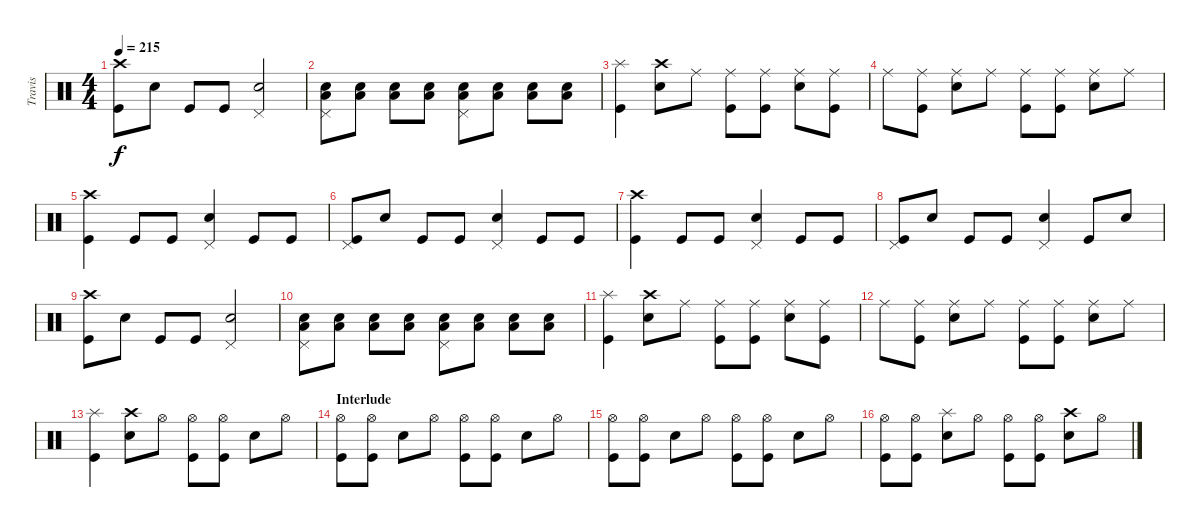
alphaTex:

\track ("Travis" "Travis") {instrument percussion}
\staff {score}
\articulation defaults
\ts (4 4)
\tempo 215
\clef neutral
\ks c
("Crash high (hit)" "Kick (hit)").8{dy f} "Snare (hit) 2".8 "Kick (hit)".8 "Kick (hit)".8 ("Pedal Hi-Hat (hit)" "Snare (hit) 2").2 |
("Pedal Hi-Hat (hit)" "Low Tom (hit)" "Snare (hit) 2").8 ("Low Tom (hit)" "Snare (hit) 2").8 ("Low Tom (hit)" "Snare (hit) 2").8 ("Low Tom (hit)" "Snare (hit) 2").8 ("Pedal Hi-Hat (hit)" "Low Tom (hit)" "Snare (hit) 2").8 ("Low Tom (hit)" "Snare (hit) 2").8 ("Low Tom (hit)" "Snare (hit) 2").8 ("Low Tom (hit)" "Snare (hit) 2").8 |
("Splash (hit)" "Kick (hit)").4 ("Crash high (hit)" "Snare (hit) 2").8 "Ride (middle)".8 ("Ride (middle)" "Kick (hit)").8 ("Ride (middle)" "Kick (hit)").8 ("Ride (middle)" "Snare (hit) 2").8 ("Ride (middle)" "Kick (hit)").8 |
"Ride (middle)".8 ("Ride (middle)" "Kick (hit)").8 ("Ride (middle)" "Snare (hit) 2").8 "Ride (middle)".8 ("Ride (middle)" "Kick (hit)").8 ("Ride (middle)" "Kick (hit)").8 ("Ride (middle)" "Snare (hit) 2").8 "Ride (middle)".8 |
("Crash high (hit)" "Kick (hit)").4 "Kick (hit)".8 "Kick (hit)".8 ("Pedal Hi-Hat (hit)" "Snare (hit) 2").4 "Kick (hit)".8 "Kick (hit)".8 |
("Pedal Hi-Hat (hit)" "Kick (hit)").8 "Snare (hit) 2".8 "Kick (hit)".8 "Kick (hit)".8 ("Pedal Hi-Hat (hit)" "Snare (hit) 2").4 "Kick (hit)".8 "Kick (hit)".8 |
("Crash high (hit)" "Kick (hit)").4 "Kick (hit)".8 "Kick (hit)".8 ("Pedal Hi-Hat (hit)" "Snare (hit) 2").4 "Kick (hit)".8 "Kick (hit)".8 |
("Pedal Hi-Hat (hit)" "Kick (hit)").8 "Snare (hit) 2".8 "Kick (hit)".8 "Kick (hit)".8 ("Pedal Hi-Hat (hit)" "Snare (hit) 2").4 "Kick (hit)".8 "Snare (hit) 2".8 |
("Crash high (hit)" "Kick (hit)").8 "Snare (hit) 2".8 "Kick (hit)".8 "Kick (hit)".8 ("Pedal Hi-Hat (hit)" "Snare (hit) 2").2 |
("Pedal Hi-Hat (hit)" "Low Tom (hit)" "Snare (hit) 2").8 ("Low Tom (hit)" "Snare (hit) 2").8 ("Low Tom (hit)" "Snare (hit) 2").8 ("Low Tom (hit)" "Snare (hit) 2").8 ("Pedal Hi-Hat (hit)" "Low Tom (hit)" "Snare (hit) 2").8 ("Low Tom (hit)" "Snare (hit) 2").8 ("Low Tom (hit)" "Snare (hit) 2").8 ("Low Tom (hit)" "Snare (hit) 2").8 |
("Splash (hit)" "Kick (hit)").4 ("Crash high (hit)" "Snare (hit) 2").8 "Ride (middle)".8 ("Ride (middle)" "Kick (hit)").8 ("Ride (middle)" "Kick (hit)").8 ("Ride (middle)" "Snare (hit) 2").8 ("Ride (middle)" "Kick (hit)").8 |
"Ride (middle)".8 ("Ride (middle)" "Kick (hit)").8 ("Ride (middle)" "Snare (hit) 2").8 "Ride (middle)".8 ("Ride (middle)" "Kick (hit)").8 ("Ride (middle)" "Kick (hit)").8 ("Ride (middle)" "Snare (hit) 2").8 "Ride (middle)".8 |
("Splash (hit)" "Kick (hit)").4 ("Crash high (hit)" "Snare (hit) 2").8 "Hi-Hat (open)".8 ("Hi-Hat (open)" "Kick (hit)").8 ("Hi-Hat (open)" "Kick (hit)").8 "Snare (hit) 2".8 "Hi-Hat (open)".8 |
\section ("" "Interlude")
("Hi-Hat (open)" "Kick (hit)").8 ("Hi-Hat (open)" "Kick (hit)").8 "Snare (hit) 2".8 "Hi-Hat (open)".8 ("Hi-Hat (open)" "Kick (hit)").8 ("Hi-Hat (open)" "Kick (hit)").8 "Snare (hit) 2".8 "Hi-Hat (open)".8 |
("Hi-Hat (open)" "Kick (hit)").8 ("Hi-Hat (open)" "Kick (hit)").8 "Snare (hit) 2".8 "Hi-Hat (open)".8 ("Hi-Hat (open)" "Kick (hit)").8 ("Hi-Hat (open)" "Kick (hit)").8 "Snare (hit) 2".8 "Hi-Hat (open)".8 |
("Hi-Hat (open)" "Kick (hit)").8 ("Hi-Hat (open)" "Kick (hit)").8 ("Splash (hit)" "Snare (hit) 2").8 "Hi-Hat (open)".8 ("Hi-Hat (open)" "Kick (hit)").8 ("Hi-Hat (open)" "Kick (hit)").8 ("Crash high (hit)" "Snare (hit) 2").8 "Hi-Hat (open)".8
